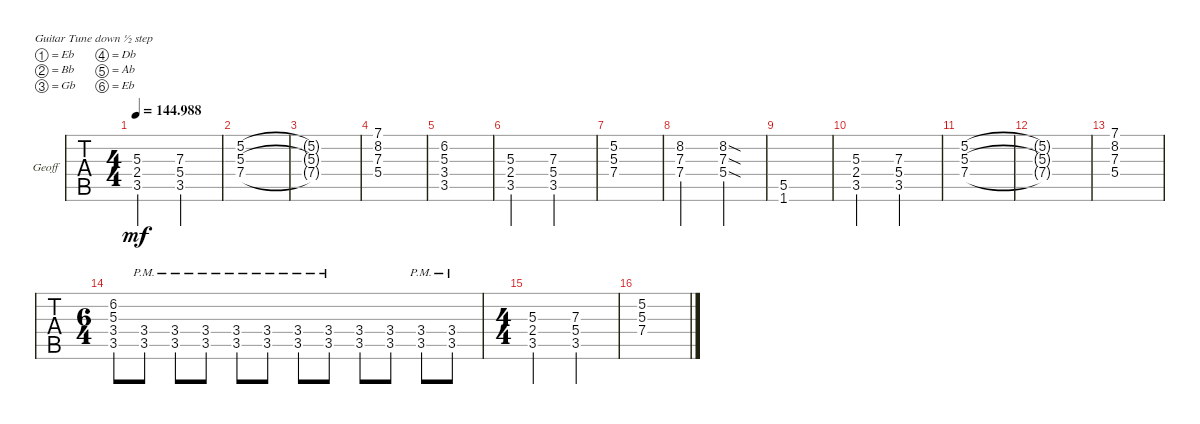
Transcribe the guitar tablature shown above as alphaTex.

\defaultSystemsLayout 4
\bracketExtendMode groupsimilarinstruments
\firstSystemTrackNameOrientation horizontal
\otherSystemsTrackNameOrientation horizontal
\track ("Geoff" "Geoff") {instrument acousticguitarsteel}
\staff {tabs}
\tuning (Eb4 Bb3 Gb3 Db3 Ab2 Eb2)
\ts (4 4)
\tempo
144.988
\accidentals auto
\clef g2
\ottava regular
\simile none
\ks c
(2.4 3.5 5.3).2{dy mf} (3.5 5.4 7.3).2 |
(7.4 5.3 5.2).1 |
(7.4{t} 5.3{t} 5.2{t}).1 |
(7.3 5.4 8.2 7.1).1 |
(3.4 5.3 6.2 3.5).1 |
(2.4 3.5 5.3).2 (3.5 5.4 7.3).2 |
(7.4 5.3 5.2).1 |
(7.4 7.3 8.2).2 (8.2{sod} 5.4{sod} 7.3{sod}).2 |
(1.6 5.5).1 |
(2.4 3.5 5.3).2 (3.5 5.4 7.3).2 |
(7.4 5.3 5.2).1 |
(7.4{t} 5.3{t} 5.2{t}).1 |
(7.3 5.4 8.2 7.1).1 |
\ts (6 4)
(3.4 5.3 6.2 3.5).8 (3.5{pm} 3.4{pm}).8 (3.5{pm} 3.4{pm}).8 (3.5{pm} 3.4{pm}).8 (3.5{pm} 3.4{pm}).8 (3.5{pm} 3.4{pm}).8 (3.5{pm} 3.4{pm}).8 (3.5{pm} 3.4{pm}).8 (3.5 3.4).8 (3.5 3.4).8 (3.5{pm} 3.4{pm}).8 (3.5{pm} 3.4{pm}).8 |
\ts (4 4)
(2.4 3.5 5.3).2 (3.5 5.4 7.3).2 |
(7.4 5.3 5.2).1
